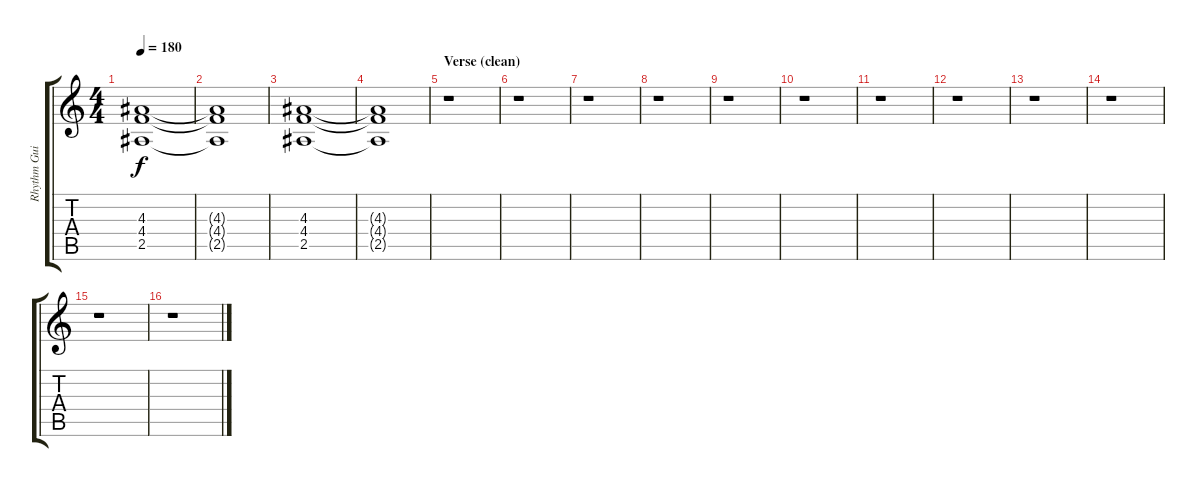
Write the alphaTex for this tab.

\track ("Rhythm Guitar" "Rhythm Gui") {instrument distortionguitar}
\staff {score tabs}
\tuning (Eb4 Bb3 Gb3 Db3 Ab2 Eb2) {hide}
\ts (4 4)
\tempo 180
\clef g2
\ks c
(4.3 4.4 2.5).1{dy f} |
(4.3{t} 4.4{t} 2.5{t}).1 |
(4.3 4.4 2.5).1 |
(4.3{t} 4.4{t} 2.5{t}).1 |
\section ("" "Verse (clean)")
r.1 |
r.1 |
r.1 |
r.1 |
r.1 |
r.1 |
r.1 |
r.1 |
r.1 |
r.1 |
r.1 |
r.1
